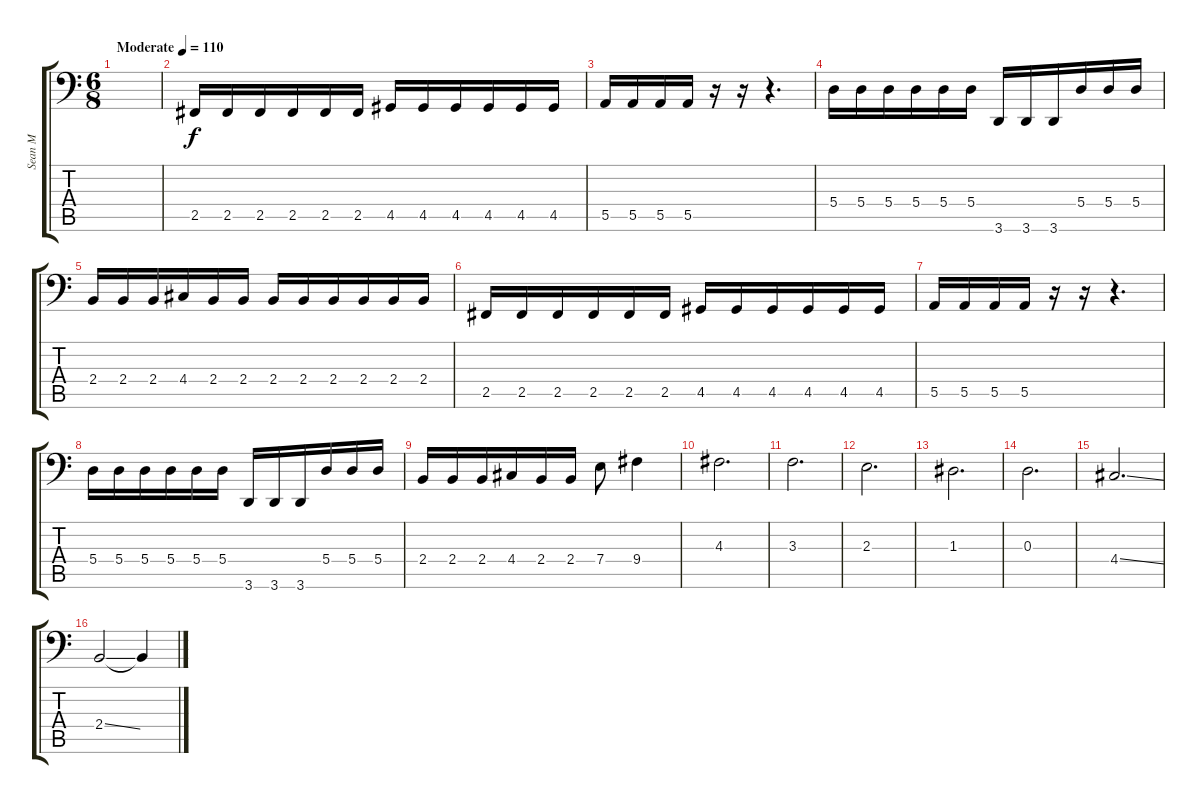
\track ("Sean M" "Sean M") {instrument fretlessbass}
\staff {score tabs}
\tuning (C3 G2 D2 A1 E1 B0) {hide}
\ts (6 8)
\tempo (110 "Moderate")
\clef f4
\ks c
|
2.5.16 2.5.16 2.5.16 2.5.16 2.5.16 2.5.16 4.5.16 4.5.16 4.5.16 4.5.16 4.5.16 4.5.16 |
5.5.16 5.5.16 5.5.16 5.5.16 r.16 r.16 r.4{d} |
5.4.16 5.4.16 5.4.16 5.4.16 5.4.16 5.4.16 3.6.16 3.6.16 3.6.16 5.4.16 5.4.16 5.4.16 |
2.4.16 2.4.16 2.4.16 4.4.16 2.4.16 2.4.16 2.4.16 2.4.16 2.4.16 2.4.16 2.4.16 2.4.16 |
2.5.16 2.5.16 2.5.16 2.5.16 2.5.16 2.5.16 4.5.16 4.5.16 4.5.16 4.5.16 4.5.16 4.5.16 |
5.5.16 5.5.16 5.5.16 5.5.16 r.16 r.16 r.4{d} |
5.4.16 5.4.16 5.4.16 5.4.16 5.4.16 5.4.16 3.6.16 3.6.16 3.6.16 5.4.16 5.4.16 5.4.16 |
2.4.16 2.4.16 2.4.16 4.4.16 2.4.16 2.4.16 7.4.8 9.4.4 |
4.3.2{d} |
3.3.2{d} |
2.3.2{d} |
1.3.2{d} |
0.3.2{d} |
4.4{ss}.2{d} |
2.4{ss}.2 2.4{t}.4
